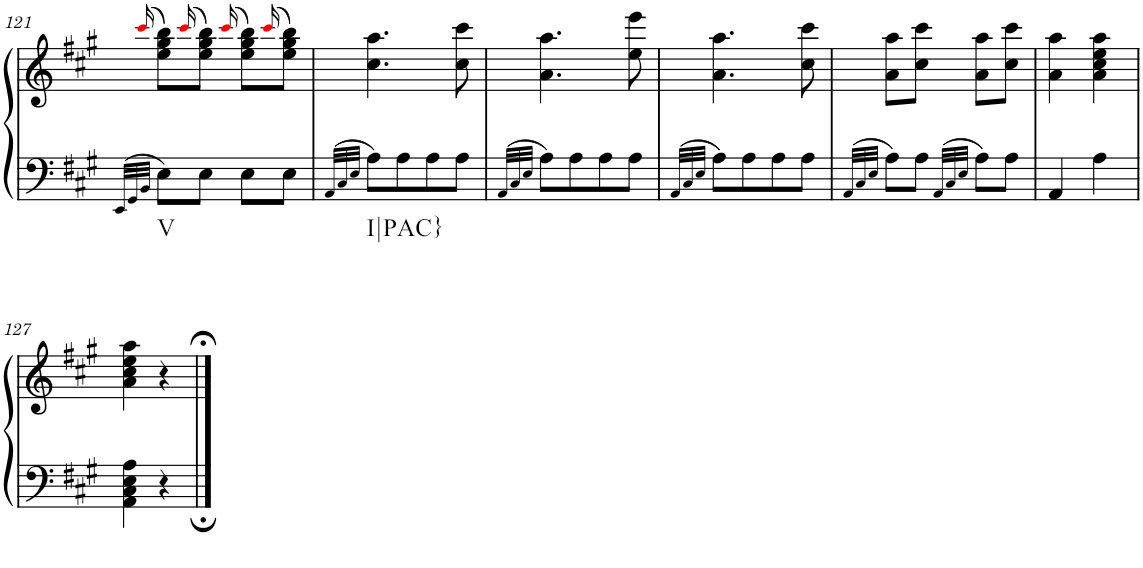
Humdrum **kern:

**kern	**kern
*part1	*part1
*staff2	*staff1
*I"Piano, Piano right	*
*I'Pno.	*
!!LO:PB:g=z
*clefF4	*clefG2
*k[f#c#g#]	*k[f#c#g#]
*M2/4	*M2/4
=121	=121
32qEE/LLL	.
32qGG#/	.
32qBB/JJJ	(>16qccc#i/
!LO:TX:b:t=V	!
8E\L	8ee\ 8gg#\ 8bb\L)
.	(>16qccc#i/
8E\J	8ee\ 8gg#\ 8bb\J)
.	(>16qccc#i/
8E\L	8ee\ 8gg#\ 8bb\L)
.	(>16qccc#i/
8E\J	8ee\ 8gg#\ 8bb\J)
=122	=122
32qAA/LLL	.
32qC#/	.
32qE/JJJ	.
!LO:TX:b:t=I|PAC}	!
8A\L	4.cc#\ 4.aa\
8A\	.
8A\	.
8A\J	8cc#\ 8ccc#\
=123	=123
32qAA/LLL	.
32qC#/	.
32qE/JJJ	.
8A\L	4.a\ 4.aa\
8A\	.
8A\	.
8A\J	8ee\ 8eee\
=124	=124
32qAA/LLL	.
32qC#/	.
32qE/JJJ	.
8A\L	4.a\ 4.aa\
8A\	.
8A\	.
8A\J	8cc#\ 8ccc#\
=125	=125
32qAA/LLL	.
32qC#/	.
32qE/JJJ	.
8A\L	8a\ 8aa\L
8A\J	8cc#\ 8ccc#\J
32qAA/LLL	.
32qC#/	.
32qE/JJJ	.
8A\L	8a\ 8aa\L
8A\J	8cc#\ 8ccc#\J
=126	=126
4AA/	4a\ 4aa\
4A\	4a\ 4cc#\ 4ee\ 4aa\
!!LO:LB:g=z
=127	=127
4AA\ 4C#\ 4E\ 4A\	4a\ 4cc#\ 4ee\ 4aa\
4r	4r
==	==
*-	*-
